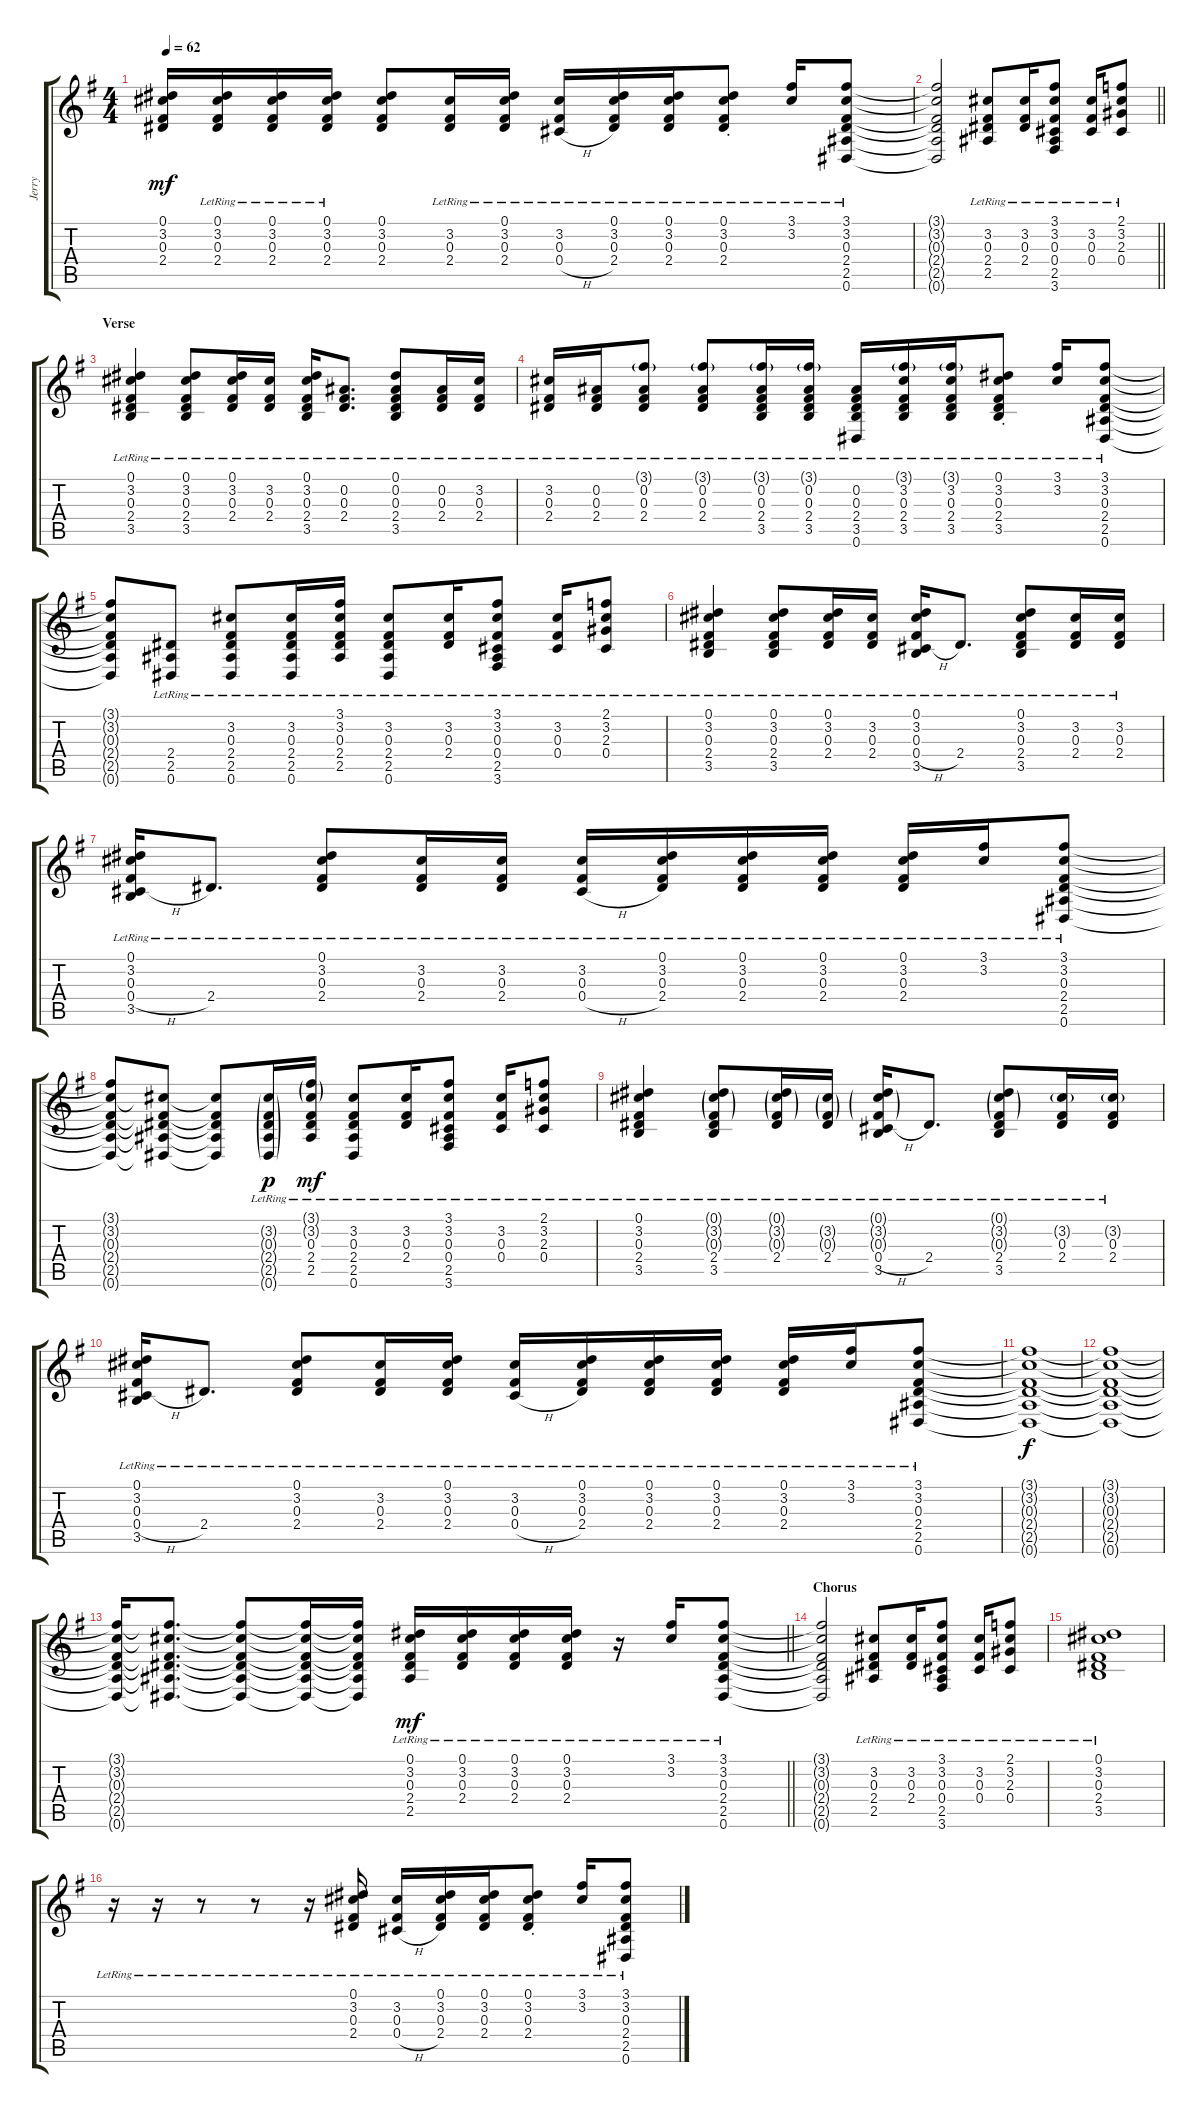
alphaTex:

\track ("Jerry" "Jerry") {instrument acousticguitarsteel}
\staff {score tabs}
\tuning (Eb4 Bb3 Gb3 Db3 Ab2 Eb2) {hide}
\ts (4 4)
\tempo 62
\clef g2
\ks eminor
(0.1 3.2 0.3 2.4).16{dy mf} (0.1{lr} 3.2{lr} 0.3{lr} 2.4{lr}).16 (0.1{lr} 3.2{lr} 0.3{lr} 2.4{lr}).16 (0.1{lr} 3.2{lr} 0.3{lr} 2.4{lr}).16 (0.1 3.2 0.3 2.4).8 (3.2{lr} 0.3{lr} 2.4{lr}).16 (0.1{lr} 3.2{lr} 0.3{lr} 2.4{lr}).16 (3.2{lr} 0.3{lr} 0.4{h lr}).16 (0.1{lr} 3.2{lr} 0.3{lr} 2.4{lr}).16 (0.1{lr} 3.2{lr} 0.3{lr} 2.4{lr}).16 (0.1{st lr} 3.2{st lr} 0.3{st lr} 2.4{st lr}).8 (3.1{lr} 3.2{lr}).16 (3.1{lr} 3.2{lr} 0.3{lr} 2.4{lr} 2.5{lr} 0.6{lr}).8 |
\barLineRight lightlight
(3.1{t} 3.2{t} 0.3{t} 2.4{t} 2.5{t} 0.6{t}).2 (3.2{lr} 0.3{lr} 2.4{lr} 2.5{lr}).8 (3.2{lr} 0.3{lr} 2.4{lr}).16 (3.1{lr} 3.2{lr} 0.3{lr} 0.4{lr} 2.5{lr} 3.6{lr}).8 (3.2{lr} 0.3{lr} 0.4{lr}).16 (2.1{lr} 3.2{lr} 2.3{lr} 0.4{lr}).8 |
\section ("" "Verse")
(0.1{lr} 3.2{lr} 0.3{lr} 2.4{lr} 3.5{lr}).4 (0.1{lr} 3.2{lr} 0.3{lr} 2.4{lr} 3.5{lr}).8 (0.1{lr} 3.2{lr} 0.3{lr} 2.4{lr}).16 (3.2{lr} 0.3{lr} 2.4{lr}).16 (0.1{lr} 3.2{lr} 0.3{lr} 2.4{lr} 3.5{lr}).16 (0.2{lr} 0.3{lr} 2.4{lr}).8{d} (0.1{lr} 0.2{lr} 0.3{lr} 2.4{lr} 3.5{lr}).8 (0.2{lr} 0.3{lr} 2.4{lr}).16 (3.2{lr} 0.3{lr} 2.4{lr}).16 |
(3.2{lr} 0.3{lr} 2.4{lr}).16 (0.2{lr} 0.3{lr} 2.4{lr}).16 (3.1{g lr} 0.2{lr} 0.3{lr} 2.4{lr}).8 (3.1{g lr} 0.2{lr} 0.3{lr} 2.4{lr}).8 (3.1{g lr} 0.2{lr} 0.3{lr} 2.4{lr} 3.5{lr}).16 (3.1{g lr} 0.2{lr} 0.3{lr} 2.4{lr} 3.5{lr}).16 (0.2{lr} 0.3{lr} 2.4{lr} 3.5{lr} 0.6{lr}).16 (3.1{g lr} 3.2{lr} 0.3{lr} 2.4{lr} 3.5{lr}).16 (3.1{g lr} 3.2{lr} 0.3{lr} 2.4{lr} 3.5{lr}).16 (0.1{st lr} 3.2{st lr} 0.3{st lr} 2.4{st lr} 3.5{lr}).8 (3.1{lr} 3.2{lr}).16 (3.1{lr} 3.2{lr} 0.3{lr} 2.4{lr} 2.5{lr} 0.6{lr}).8 |
(3.1{t} 3.2{t} 0.3{t} 2.4{t} 2.5{t} 0.6{t}).8 (2.4{lr} 2.5{lr} 0.6{lr}).8 (3.2{lr} 0.3{lr} 2.4{lr} 2.5{lr} 0.6{lr}).8 (3.2{lr} 0.3{lr} 2.4{lr} 2.5{lr} 0.6{lr}).16 (3.1{lr} 3.2{lr} 0.3{lr} 2.4{lr} 2.5{lr}).16 (3.2{lr} 0.3{lr} 2.4{lr} 2.5{lr} 0.6{lr}).8 (3.2{lr} 0.3{lr} 2.4{lr}).16 (3.1{lr} 3.2{lr} 0.3{lr} 0.4{lr} 2.5{lr} 3.6{lr}).8 (3.2{lr} 0.3{lr} 0.4{lr}).16 (2.1{lr} 3.2{lr} 2.3{lr} 0.4{lr}).8 |
(0.1{lr} 3.2{lr} 0.3{lr} 2.4{lr} 3.5{lr}).4 (0.1{lr} 3.2{lr} 0.3{lr} 2.4{lr} 3.5{lr}).8 (0.1{lr} 3.2{lr} 0.3{lr} 2.4{lr}).16 (3.2{lr} 0.3{lr} 2.4{lr}).16 (0.1{lr} 3.2{lr} 0.3{lr} 0.4{h lr} 3.5{lr}).16 2.4{lr}.8{d} (0.1{lr} 3.2{lr} 0.3{lr} 2.4{lr} 3.5{lr}).8 (3.2{lr} 0.3{lr} 2.4{lr}).16 (3.2{lr} 0.3{lr} 2.4{lr}).16 |
(0.1{lr} 3.2{lr} 0.3{lr} 0.4{h lr} 3.5{lr}).16 2.4{lr}.8{d} (0.1{lr} 3.2{lr} 0.3{lr} 2.4{lr}).8 (3.2{lr} 0.3{lr} 2.4{lr}).16 (3.2{lr} 0.3{lr} 2.4{lr}).16 (3.2{lr} 0.3{lr} 0.4{h lr}).16 (0.1{lr} 3.2{lr} 0.3{lr} 2.4{lr}).16 (0.1{lr} 3.2{lr} 0.3{lr} 2.4{lr}).16 (0.1{lr} 3.2{lr} 0.3{lr} 2.4{lr}).16 (0.1{lr} 3.2{lr} 0.3{lr} 2.4{lr}).16 (3.1{lr} 3.2{lr}).16 (3.1{lr} 3.2{lr} 0.3{lr} 2.4{lr} 2.5{lr} 0.6{lr}).8 |
(3.1{t} 3.2{t} 0.3{t} 2.4{t} 2.5{t} 0.6{t}).8 (3.2{t} 0.3{t} 2.4{t} 2.5{t} 0.6{t}).8 (3.2{t} 0.3{t} 2.4{t} 2.5{t} 0.6{t}).8 (3.2{g lr} 0.3{g lr} 2.4{g lr} 2.5{g lr} 0.6{g lr}).16{dy p} (3.1{g lr} 3.2{g lr} 0.3{lr} 2.4{lr} 2.5{lr}).16{dy mf} (3.2{lr} 0.3{lr} 2.4{lr} 2.5{lr} 0.6{lr}).8 (3.2{lr} 0.3{lr} 2.4{lr}).16 (3.1{lr} 3.2{lr} 0.3{lr} 0.4{lr} 2.5{lr} 3.6{lr}).8 (3.2{lr} 0.3{lr} 0.4{lr}).16 (2.1{lr} 3.2{lr} 2.3{lr} 0.4{lr}).8 |
(0.1{lr} 3.2{lr} 0.3{lr} 2.4{lr} 3.5{lr}).4 (0.1{g lr} 3.2{g lr} 0.3{g lr} 2.4{lr} 3.5{lr}).8 (0.1{g lr} 3.2{g lr} 0.3{g lr} 2.4{lr}).16 (3.2{g lr} 0.3{g lr} 2.4{lr}).16 (0.1{g lr} 3.2{g lr} 0.3{g lr} 0.4{h lr} 3.5{lr}).16 2.4{lr}.8{d} (0.1{g lr} 3.2{g lr} 0.3{g lr} 2.4{lr} 3.5{lr}).8 (3.2{g lr} 0.3{lr} 2.4{lr}).16 (3.2{g lr} 0.3{lr} 2.4{lr}).16 |
(0.1{lr} 3.2{lr} 0.3{lr} 0.4{h lr} 3.5{lr}).16 2.4{lr}.8{d} (0.1{lr} 3.2{lr} 0.3{lr} 2.4{lr}).8 (3.2{lr} 0.3{lr} 2.4{lr}).16 (0.1 3.2{lr} 0.3{lr} 2.4{lr}).16 (3.2{lr} 0.3{lr} 0.4{h lr}).16 (0.1{lr} 3.2{lr} 0.3{lr} 2.4{lr}).16 (0.1{lr} 3.2{lr} 0.3{lr} 2.4{lr}).16 (0.1{lr} 3.2{lr} 0.3{lr} 2.4{lr}).16 (0.1{lr} 3.2{lr} 0.3{lr} 2.4{lr}).16 (3.1{lr} 3.2{lr}).16 (3.1{lr} 3.2{lr} 0.3{lr} 2.4{lr} 2.5{lr} 0.6{lr}).8 |
(3.1{t} 3.2{t} 0.3{t} 2.4{t} 2.5{t} 0.6{t}).1{dy f} |
(3.1{t} 3.2{t} 0.3{t} 2.4{t} 2.5{t} 0.6{t}).1 |
\barLineRight lightlight
(3.1{t} 3.2{t} 0.3{t} 2.4{t} 2.5{t} 0.6{t}).16 (3.1{t} 3.2{t} 0.3{t} 2.4{t} 2.5{t} 0.6{t}).8{d} (3.1{t} 3.2{t} 0.3{t} 2.4{t} 2.5{t} 0.6{t}).8 (3.1{t} 3.2{t} 0.3{t} 2.4{t} 2.5{t} 0.6{t}).16 (3.1{t} 3.2{t} 0.3{t} 2.4{t} 2.5{t} 0.6{t}).16 (0.1 3.2{lr} 0.3{lr} 2.4{lr} 2.5).16{dy mf} (0.1{lr} 3.2{lr} 0.3{lr} 2.4{lr}).16 (0.1{lr} 3.2{lr} 0.3{lr} 2.4{lr}).16 (0.1{lr} 3.2{lr} 0.3{lr} 2.4{lr}).16 r.16 (3.1{lr} 3.2{lr}).16 (3.1{lr} 3.2{lr} 0.3{lr} 2.4{lr} 2.5{lr} 0.6{lr}).8 |
\section ("" "Chorus")
(3.1{t} 3.2{t} 0.3{t} 2.4{t} 2.5{t} 0.6{t}).2 (3.2{lr} 0.3{lr} 2.4{lr} 2.5{lr}).8 (3.2{lr} 0.3{lr} 2.4{lr}).16 (3.1{lr} 3.2{lr} 0.3{lr} 0.4{lr} 2.5{lr} 3.6{lr}).8 (3.2{lr} 0.3{lr} 0.4{lr}).16 (2.1{lr} 3.2{lr} 2.3{lr} 0.4{lr}).8 |
(0.1{lr} 3.2{lr} 0.3{lr} 2.4{lr} 3.5{lr}).1 |
r.16 r.16 r.8 r.8 r.16 (0.1{lr} 3.2{lr} 0.3{lr} 2.4{lr}).16 (3.2{lr} 0.3{lr} 0.4{h lr}).16 (0.1{lr} 3.2{lr} 0.3{lr} 2.4{lr}).16 (0.1{lr} 3.2{lr} 0.3{lr} 2.4{lr}).16 (0.1{st lr} 3.2{st lr} 0.3{st lr} 2.4{st lr}).8 (3.1{lr} 3.2{lr}).16 (3.1{lr} 3.2{lr} 0.3{lr} 2.4{lr} 2.5{lr} 0.6{lr}).8
